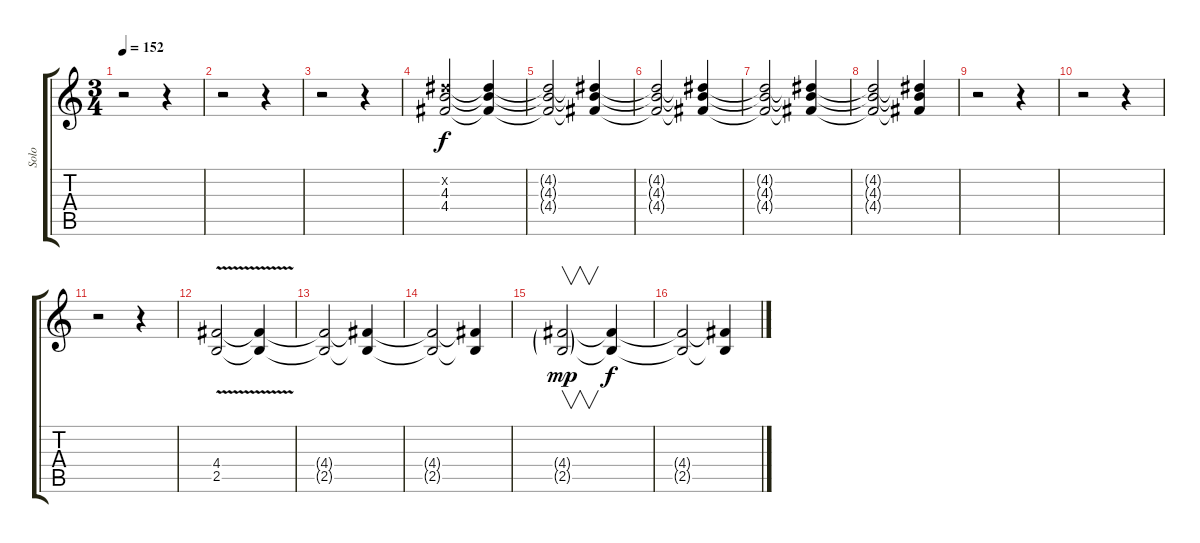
\track ("Solo" "Solo") {instrument distortionguitar}
\staff {score tabs}
\tuning (E4 B3 G3 D3 A2 E2) {hide}
\ts (3 4)
\tempo 152
\clef g2
\ks c
r.2{dy f instrument distortionguitar} r.4 |
r.2 r.4 |
r.2 r.4 |
(4.2{x} 4.3 4.4).2{volume 4} (4.2{t} 4.3{t} 4.4{t}).4 |
(4.2{t} 4.3{t} 4.4{t}).2 (4.2{t} 4.3{t} 4.4{t}).4 |
(4.2{t} 4.3{t} 4.4{t}).2 (4.2{t} 4.3{t} 4.4{t}).4 |
(4.2{t} 4.3{t} 4.4{t}).2 (4.2{t} 4.3{t} 4.4{t}).4 |
(4.2{t} 4.3{t} 4.4{t}).2 (4.2{t} 4.3{t} 4.4{t}).4 |
r.2 r.4 |
r.2 r.4 |
r.2 r.4 |
(4.4{v} 2.5{v}).2 (4.4{t} 2.5{t}).4 |
(4.4{t} 2.5{t}).2 (4.4{t} 2.5{t}).4 |
(4.4{t} 2.5{t}).2 (4.4{t} 2.5{t}).4 |
(4.4{g} 2.5{g}).2{v dy mp} (4.4{t} 2.5{t}).4{dy f} |
(4.4{t} 2.5{t}).2 (4.4{t} 2.5{t}).4
